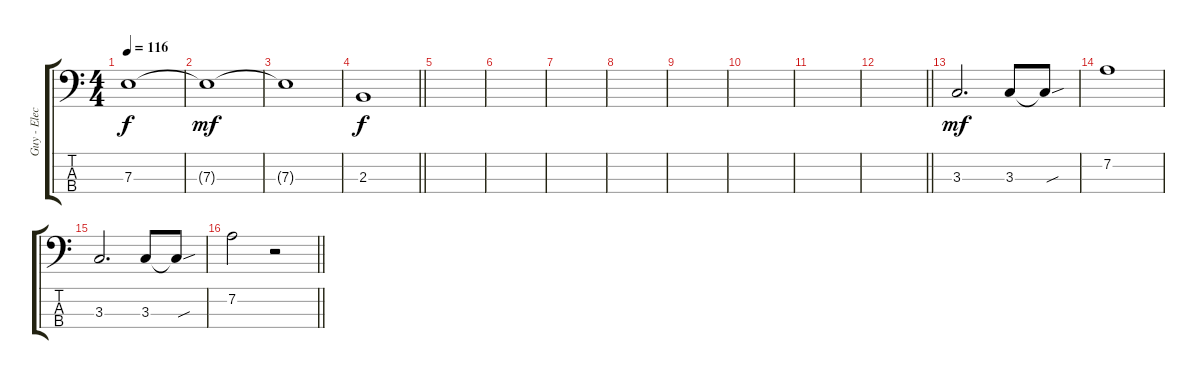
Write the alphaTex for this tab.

\track ("Guy - Electric Bass" "Guy - Elec") {instrument electricbassfinger}
\staff {score tabs}
\tuning (G2 D2 A1 E1) {hide}
\ts (4 4)
\tempo 116
\clef f4
\ks c
7.3.1{dy f} |
7.3{t}.1{dy mf} |
7.3{t}.1 |
\barLineRight lightlight
2.3.1{dy f} |
|
|
|
|
|
|
|
\barLineRight lightlight
|
3.3.2{d dy mf} 3.3.8 3.3{sou t}.8 |
7.2.1 |
3.3.2{d} 3.3.8 3.3{sou t}.8 |
\barLineRight lightlight
7.2.2 r.2
